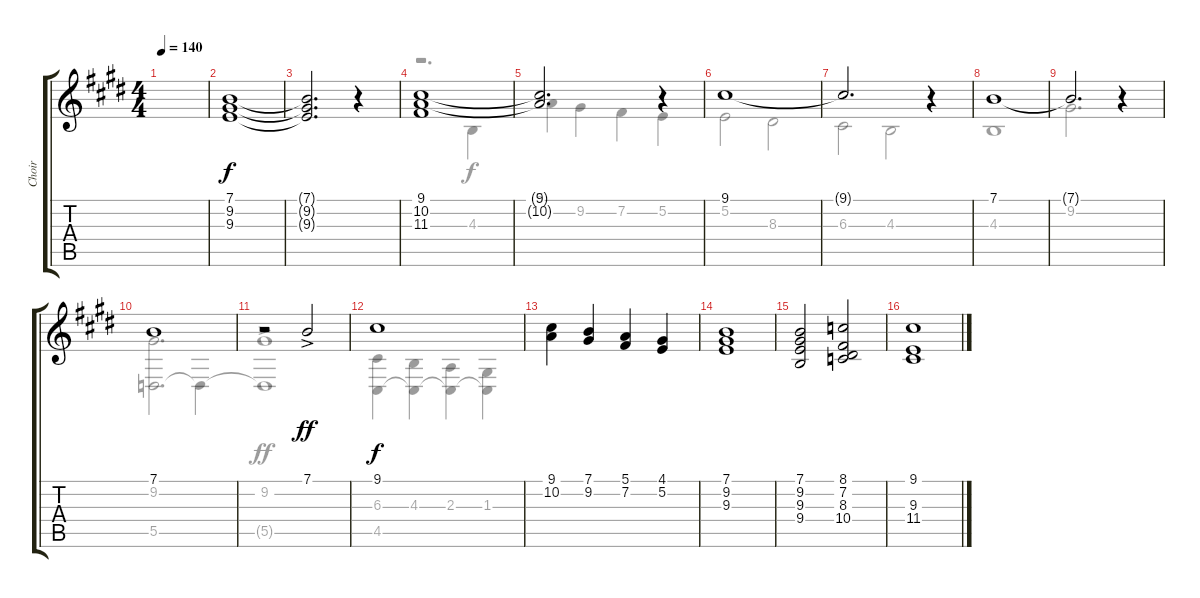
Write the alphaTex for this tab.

\track ("Choir" "Choir") {instrument choiraahs}
\staff {score tabs}
\tuning (E4 B3 G3 D3 A2 E2) {hide}
\voice
\ts (4 4)
\tempo 140
\clef g2
\ks e
|
(7.1 9.2 9.3).1 |
(7.1{t} 9.2{t} 9.3{t}).2{d} r.4 |
(9.1 10.2 11.3).1 |
(9.1{t} 10.2{t}).2{d} r.4 |
9.1.1 |
9.1{t}.2{d} r.4 |
7.1.1 |
7.1{t}.2{d} r.4 |
7.1.1 |
r.2 7.1{ac}.2{dy ff} |
9.1.1{dy f} |
(9.1 10.2).4 (7.1 9.2).4 (5.1 7.2).4 (4.1 5.2).4 |
(7.1 9.2 9.3).1 |
(7.1 9.2 9.3 9.4).2 (8.1 7.2 8.3 10.4).2 |
(9.1 9.3 11.4).1
\voice
\clef g2
\ottava regular
\simile none
\ks e
|
|
|
r.2{d} 4.3.4 |
5.1.4 9.2.4 7.2.4 5.2.4 |
5.2.2 8.3.2 |
6.3.2 4.3.2 |
4.3.1 |
9.2.2{d} r.4 |
(9.2 5.5).2{d} 5.5{t}.4 |
(9.2{ac} 5.5{t}).1{dy ff} |
(6.3 4.5).4{dy f} (4.3 4.5{t}).4 (2.3 4.5{t}).4 (1.3 4.5{t}).4 |
|
|
|
